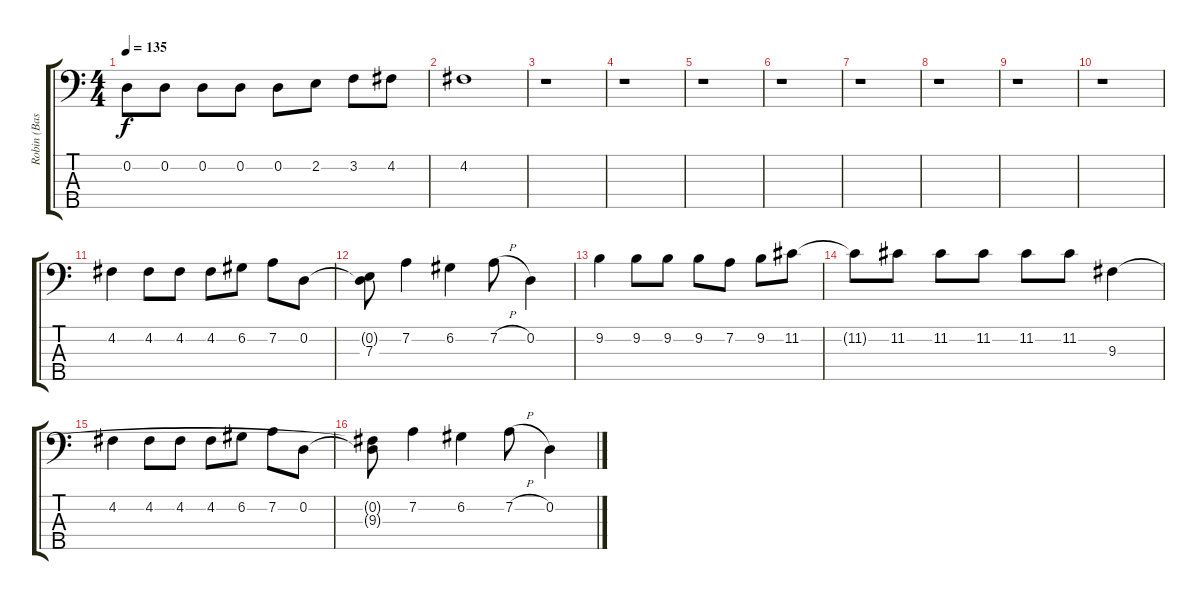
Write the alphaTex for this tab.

\track ("Robin (Bass)" "Robin (Bas") {instrument electricbasspick}
\staff {score tabs}
\tuning (G2 D2 A1 E1 B0) {hide}
\ts (4 4)
\tempo 135
\clef f4
\ks c
0.2.8{dy f} 0.2.8 0.2.8 0.2.8 0.2.8 2.2.8 3.2.8 4.2.8 |
4.2.1 |
r.1 |
r.1 |
r.1 |
r.1 |
r.1 |
r.1 |
r.1 |
r.1 |
4.2.4 4.2.8 4.2.8 4.2.8 6.2.8 7.2.8 0.2.8 |
(0.2{t} 7.3).8 7.2.4 6.2.4 7.2{h}.8 0.2.4 |
9.2.4 9.2.8 9.2.8 9.2.8 7.2.8 9.2.8 11.2.8 |
11.2{t}.8 11.2.8 11.2.8 11.2.8 11.2.8 11.2.8 9.3.4 |
4.2.4 4.2.8 4.2.8 4.2.8 6.2.8 7.2.8 0.2.8 |
(0.2{t} 9.3{t}).8 7.2.4 6.2.4 7.2{h}.8 0.2.4
